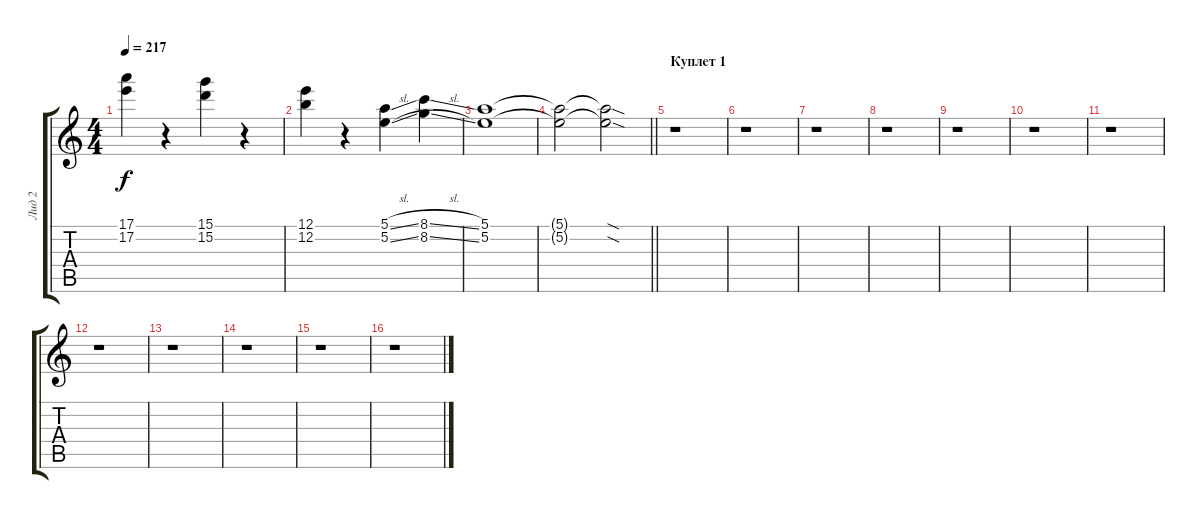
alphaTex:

\track ("Лид 2" "Лид 2") {instrument overdrivenguitar}
\staff {score tabs}
\tuning (E4 B3 G3 D3 A2 E2) {hide}
\ts (4 4)
\tempo 217
\clef g2
\ks c
(17.1 17.2).4{dy f} r.4 (15.1 15.2).4 r.4 |
(12.1 12.2).4 r.4 (5.1{sl} 5.2{sl}).4 (8.1{sl} 8.2{sl}).4 |
(5.1 5.2).1 |
\barLineRight lightlight
(5.1{t} 5.2{t}).2 (5.1{sod t} 5.2{sod t}).2 |
\section ("" "Куплет 1")
r.1 |
r.1 |
r.1 |
r.1 |
r.1 |
r.1 |
r.1 |
r.1 |
r.1 |
r.1 |
r.1 |
r.1
